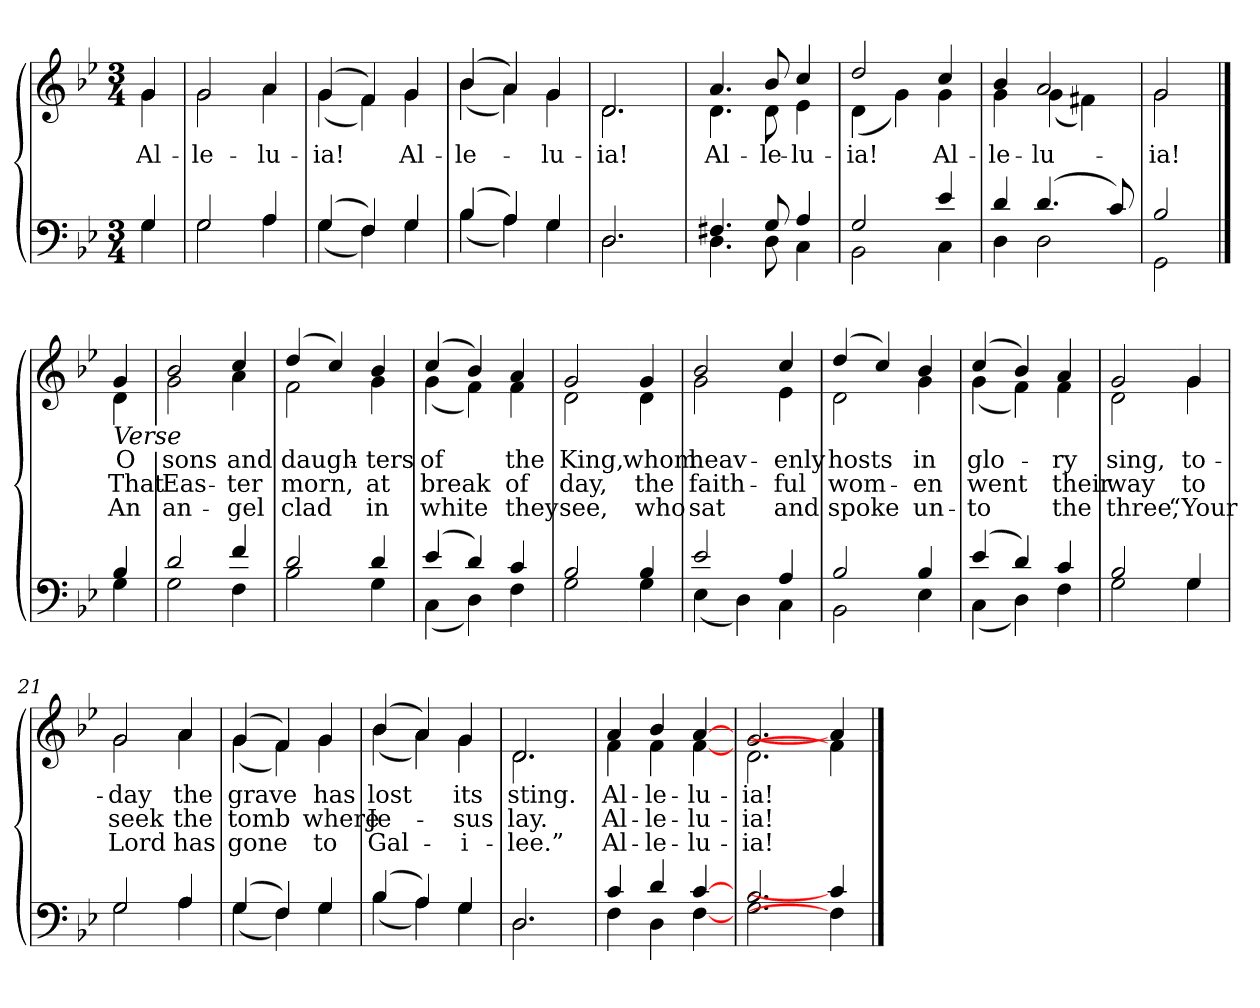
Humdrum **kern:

**kern	**kern	**text	**text	**text
*part2	*part1	*part1	*part1	*part1
*staff2	*staff1	*staff1	*staff1	*staff1
*clefF4	*clefG2	*	*	*
*k[b-e-]	*k[b-e-]	*	*	*
*M3/4	*M3/4	*	*	*
=1	=1	=1	=1	=1
*^	*	*	*	*
!	!	!LO:TX:b:i:t=Refrain	!	!	!
!	!	!	!LO:LY:b	!	!
*	*	*^	*	*	*
4G/	4G\	4g/	4g\	Al-	.	.
=2	=2	=2	=2	=2	=2	=2
!	!	!	!	!LO:LY:b	!	!
2G/	2G\	2g/	2g\	-le-	.	.
!	!	!	!	!LO:LY:b	!	!
4A/	4A\	4a/	4a\	-lu-	.	.
=3	=3	=3	=3	=3	=3	=3
!	!	!	!	!LO:LY:b	!	!
(>4G/	(<4G\	(>4g/	(<4g\	-ia!	.	.
4F/)	4F\)	4f/)	4f\)	.	.	.
!	!	!	!	!LO:LY:b	!	!
4G/	4G\	4g/	4g\	Al-	.	.
=4	=4	=4	=4	=4	=4	=4
!	!	!	!	!LO:LY:b	!	!
(>4B-/	(<4B-\	(>4b-/	(<4b-\	-le-	.	.
4A/)	4A\)	4a/)	4a\)	.	.	.
!	!	!	!	!LO:LY:b	!	!
4G/	4G\	4g/	4g\	-lu-	.	.
=5	=5	=5	=5	=5	=5	=5
!	!	!	!	!LO:LY:b	!	!
2.D/	2.D\	2.d/	2.d\	-ia!	.	.
=6	=6	=6	=6	=6	=6	=6
!	!	!	!	!LO:LY:b	!	!
4.F#X/	4.D\	4.a/	4.d\	Al-	.	.
!	!	!	!	!LO:LY:b	!	!
8G/	8D\	8b-/	8d\	-le-	.	.
!	!	!	!	!LO:LY:b	!	!
4A/	4C\	4cc/	4e-\	-lu-	.	.
=7	=7	=7	=7	=7	=7	=7
!	!	!	!	!LO:LY:b	!	!
2G/	2BB-\	2dd/	(<4d\	-ia!	.	.
.	.	.	4g\)	.	.	.
!	!	!	!	!LO:LY:b	!	!
4e-/	4C\	4cc/	4g\	Al-	.	.
=8	=8	=8	=8	=8	=8	=8
!	!	!	!	!LO:LY:b	!	!
4d/	4D\	4b-/	4g\	-le-	.	.
!	!	!	!	!LO:LY:b	!	!
(>4.d/	2D\	2a/	(<4g\	-lu-	.	.
.	.	.	4f#X\)	.	.	.
8c/)	.	.	.	.	.	.
=9	=9	=9	=9	=9	=9	=9
!	!	!	!	!LO:LY:b	!	!
2B-/	2GG\	2g/	2g\	-ia!	.	.
!!LO:LB:g=z	!!
==10	==10	==10	==10	==10	==10	==10
!	!	!LO:TX:b:i:t=Verse	!	!	!	!
!	!	!	!	!LO:LY:b	!LO:LY:b	!LO:LY:b
4B-/	4G\	4g/	4d\	O	That	An
=11	=11	=11	=11	=11	=11	=11
!	!	!	!	!LO:LY:b	!LO:LY:b	!LO:LY:b
2d/	2G\	2b-/	2g\	sons	Eas-	an-
!	!	!	!	!LO:LY:b	!LO:LY:b	!LO:LY:b
4f/	4F\	4cc/	4a\	and	-ter	-gel
=12	=12	=12	=12	=12	=12	=12
!	!	!	!	!LO:LY:b	!LO:LY:b	!LO:LY:b
2d/	2B-\	(>4dd/	2f\	daugh-	morn,	clad
.	.	4cc/)	.	.	.	.
!	!	!	!	!LO:LY:b	!LO:LY:b	!LO:LY:b
4d/	4G\	4b-/	4g\	-ters	at	in
=13	=13	=13	=13	=13	=13	=13
!	!	!	!	!LO:LY:b	!LO:LY:b	!LO:LY:b
(>4e-/	(<4C\	(>4cc/	(<4g\	of	break	white
4d/)	4D\)	4b-/)	4f\)	.	.	.
!	!	!	!	!LO:LY:b	!LO:LY:b	!LO:LY:b
4c/	4F\	4a/	4f\	the	of	they
=14	=14	=14	=14	=14	=14	=14
!	!	!	!	!LO:LY:b	!LO:LY:b	!LO:LY:b
2B-/	2G\	2g/	2d\	King,	day,	see,
!!LO:LB:g=z	!!
=15-	=15-	=15-	=15-	=15-	=15-	=15-
!	!	!	!	!LO:LY:b	!LO:LY:b	!LO:LY:b
4B-/	4G\	4g/	4d\	whom	the	who
=16	=16	=16	=16	=16	=16	=16
!	!	!	!	!LO:LY:b	!LO:LY:b	!LO:LY:b
2e-/	(<4E-\	2b-/	2g\	heav-	faith-	sat
.	4D\)	.	.	.	.	.
!	!	!	!	!LO:LY:b	!LO:LY:b	!LO:LY:b
4A/	4C\	4cc/	4e-\	-enly	-ful	and
=17	=17	=17	=17	=17	=17	=17
!	!	!	!	!LO:LY:b	!LO:LY:b	!LO:LY:b
2B-/	2BB-\	(>4dd/	2d\	hosts	wom-	spoke
.	.	4cc/)	.	.	.	.
!	!	!	!	!LO:LY:b	!LO:LY:b	!LO:LY:b
4B-/	4E-\	4b-/	4g\	in	-en	un-
=18	=18	=18	=18	=18	=18	=18
!	!	!	!	!LO:LY:b	!LO:LY:b	!LO:LY:b
(>4e-/	(<4C\	(>4cc/	(<4g\	glo-	went	-to
4d/)	4D\)	4b-/)	4f\)	.	.	.
!	!	!	!	!LO:LY:b	!LO:LY:b	!LO:LY:b
4c/	4F\	4a/	4f\	-ry	their	the
=19	=19	=19	=19	=19	=19	=19
!	!	!	!	!LO:LY:b	!LO:LY:b	!LO:LY:b
2B-/	2G\	2g/	2d\	sing,	way	three,
!!LO:LB:g=z	!!
=20-	=20-	=20-	=20-	=20-	=20-	=20-
!	!	!	!	!LO:LY:b	!LO:LY:b	!LO:LY:b
4G/	4G\	4g/	4g\	to-	to	“Your
=21	=21	=21	=21	=21	=21	=21
!	!	!	!	!LO:LY:b	!LO:LY:b	!LO:LY:b
2G/	2G\	2g/	2g\	-day	seek	Lord
!	!	!	!	!LO:LY:b	!LO:LY:b	!LO:LY:b
4A/	4A\	4a/	4a\	the	the	has
=22	=22	=22	=22	=22	=22	=22
!	!	!	!	!LO:LY:b	!LO:LY:b	!LO:LY:b
(>4G/	(<4G\	(>4g/	(<4g\	grave	tomb	gone
4F/)	4F\)	4f/)	4f\)	.	.	.
!	!	!	!	!LO:LY:b	!LO:LY:b	!LO:LY:b
4G/	4G\	4g/	4g\	has	where	to
=23	=23	=23	=23	=23	=23	=23
!	!	!	!	!LO:LY:b	!LO:LY:b	!LO:LY:b
(>4B-/	(<4B-\	(>4b-/	(<4b-\	lost	Je-	Gal-
4A/)	4A\)	4a/)	4a\)	.	.	.
!	!	!	!	!LO:LY:b	!LO:LY:b	!LO:LY:b
4G/	4G\	4g/	4g\	its	-sus	-i-
=24	=24	=24	=24	=24	=24	=24
!	!	!	!	!LO:LY:b	!LO:LY:b	!LO:LY:b
2.D/	2.D\	2.d/	2.d\	sting.	lay.	-lee.”
!!LO:LB:g=z	!!
=25	=25	=25	=25	=25	=25	=25
!	!	!	!	!LO:LY:b	!LO:LY:b	!LO:LY:b
4c/	4F\	4a/	4f\	Al-	Al-	Al-
!	!	!	!	!LO:LY:b	!LO:LY:b	!LO:LY:b
4d/	4D\	4b-/	4f\	-le-	-le-	-le-
!	!	!	!	!LO:LY:b	!LO:LY:b	!LO:LY:b
[4c/	[4F\	[4a/	[4f\	-lu-	-lu-	-lu-
=26	=26	=26	=26	=26	=26	=26
!	!	!	!	!LO:LY:b	!LO:LY:b	!LO:LY:b
2.B-/	2.G\	2.g/	2.d\	-ia!	-ia!	-ia!
4c/]	4F\]	4a/]	4f\]	.	.	.
*v	*v	*	*	*	*	*
*	*v	*v	*	*	*
==	==	==	==	==
*-	*-	*-	*-	*-
